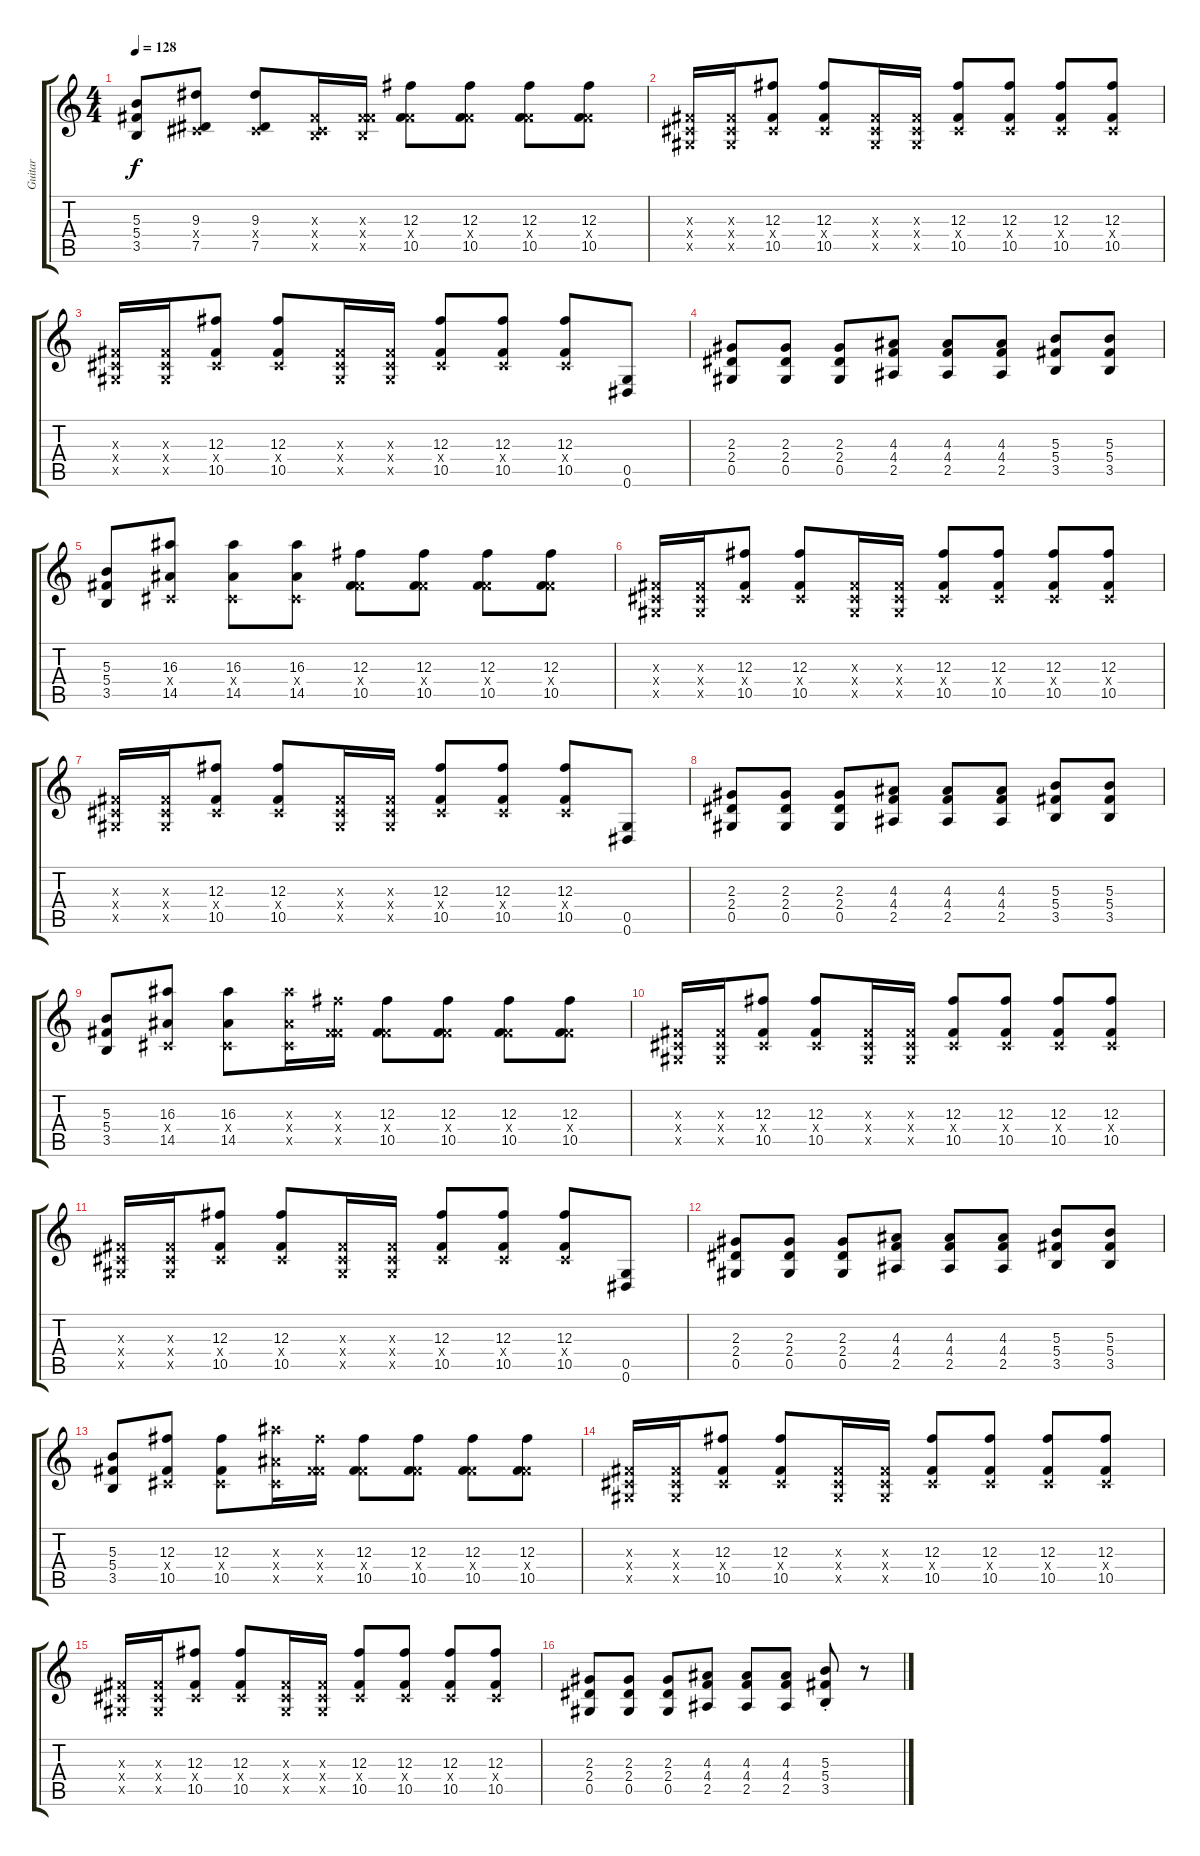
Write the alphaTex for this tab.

\track ("Guitar" "Guitar") {instrument distortionguitar}
\staff {score tabs}
\tuning (Eb4 Bb3 Gb3 Db3 Ab2 Eb2) {hide}
\ts (4 4)
\tempo 128
\clef g2
\ks c
(5.3 5.4 3.5).8{dy f} (9.3 0.4{x} 7.5).8 (9.3 0.4{x} 7.5).8 (0.3{x} 0.4{x} 3.5{x}).16 (0.3{x} 5.4{x} 3.5{x}).16 (12.3 5.4{x} 10.5).8 (12.3 5.4{x} 10.5).8 (12.3 5.4{x} 10.5).8 (12.3 5.4{x} 10.5).8 |
(0.3{x} 0.4{x} 0.5{x}).16 (0.3{x} 0.4{x} 0.5{x}).16 (12.3 0.4{x} 10.5).8 (12.3 0.4{x} 10.5).8 (0.3{x} 0.4{x} 0.5{x}).16 (0.3{x} 0.4{x} 0.5{x}).16 (12.3 0.4{x} 10.5).8 (12.3 0.4{x} 10.5).8 (12.3 0.4{x} 10.5).8 (12.3 0.4{x} 10.5).8 |
(0.3{x} 0.4{x} 0.5{x}).16 (0.3{x} 0.4{x} 0.5{x}).16 (12.3 0.4{x} 10.5).8 (12.3 0.4{x} 10.5).8 (0.3{x} 0.4{x} 0.5{x}).16 (0.3{x} 0.4{x} 0.5{x}).16 (12.3 0.4{x} 10.5).8 (12.3 0.4{x} 10.5).8 (12.3 0.4{x} 10.5).8 (0.5 0.6).8 |
(2.3 2.4 0.5).8 (2.3 2.4 0.5).8 (2.3 2.4 0.5).8 (4.3 4.4 2.5).8 (4.3 4.4 2.5).8 (4.3 4.4 2.5).8 (5.3 5.4 3.5).8 (5.3 5.4 3.5).8 |
(5.3 5.4 3.5).8 (16.3 0.4{x} 14.5).8 (16.3 0.4{x} 14.5).8 (16.3 0.4{x} 14.5).8 (12.3 5.4{x} 10.5).8 (12.3 5.4{x} 10.5).8 (12.3 5.4{x} 10.5).8 (12.3 5.4{x} 10.5).8 |
(0.3{x} 0.4{x} 0.5{x}).16 (0.3{x} 0.4{x} 0.5{x}).16 (12.3 0.4{x} 10.5).8 (12.3 0.4{x} 10.5).8 (0.3{x} 0.4{x} 0.5{x}).16 (0.3{x} 0.4{x} 0.5{x}).16 (12.3 0.4{x} 10.5).8 (12.3 0.4{x} 10.5).8 (12.3 0.4{x} 10.5).8 (12.3 0.4{x} 10.5).8 |
(0.3{x} 0.4{x} 0.5{x}).16 (0.3{x} 0.4{x} 0.5{x}).16 (12.3 0.4{x} 10.5).8 (12.3 0.4{x} 10.5).8 (0.3{x} 0.4{x} 0.5{x}).16 (0.3{x} 0.4{x} 0.5{x}).16 (12.3 0.4{x} 10.5).8 (12.3 0.4{x} 10.5).8 (12.3 0.4{x} 10.5).8 (0.5 0.6).8 |
(2.3 2.4 0.5).8 (2.3 2.4 0.5).8 (2.3 2.4 0.5).8 (4.3 4.4 2.5).8 (4.3 4.4 2.5).8 (4.3 4.4 2.5).8 (5.3 5.4 3.5).8 (5.3 5.4 3.5).8 |
(5.3 5.4 3.5).8 (16.3 0.4{x} 14.5).8 (16.3 0.4{x} 14.5).8 (16.3{x} 0.4{x} 14.5{x}).16 (12.3{x} 5.4{x} 10.5{x}).16 (12.3 5.4{x} 10.5).8 (12.3 5.4{x} 10.5).8 (12.3 5.4{x} 10.5).8 (12.3 5.4{x} 10.5).8 |
(0.3{x} 0.4{x} 0.5{x}).16 (0.3{x} 0.4{x} 0.5{x}).16 (12.3 0.4{x} 10.5).8 (12.3 0.4{x} 10.5).8 (0.3{x} 0.4{x} 0.5{x}).16 (0.3{x} 0.4{x} 0.5{x}).16 (12.3 0.4{x} 10.5).8 (12.3 0.4{x} 10.5).8 (12.3 0.4{x} 10.5).8 (12.3 0.4{x} 10.5).8 |
(0.3{x} 0.4{x} 0.5{x}).16 (0.3{x} 0.4{x} 0.5{x}).16 (12.3 0.4{x} 10.5).8 (12.3 0.4{x} 10.5).8 (0.3{x} 0.4{x} 0.5{x}).16 (0.3{x} 0.4{x} 0.5{x}).16 (12.3 0.4{x} 10.5).8 (12.3 0.4{x} 10.5).8 (12.3 0.4{x} 10.5).8 (0.5 0.6).8 |
(2.3 2.4 0.5).8 (2.3 2.4 0.5).8 (2.3 2.4 0.5).8 (4.3 4.4 2.5).8 (4.3 4.4 2.5).8 (4.3 4.4 2.5).8 (5.3 5.4 3.5).8 (5.3 5.4 3.5).8 |
(5.3 5.4 3.5).8 (12.3 0.4{x} 10.5).8 (12.3 0.4{x} 10.5).8 (16.3{x} 0.4{x} 14.5{x}).16 (12.3{x} 5.4{x} 10.5{x}).16 (12.3 5.4{x} 10.5).8 (12.3 5.4{x} 10.5).8 (12.3 5.4{x} 10.5).8 (12.3 5.4{x} 10.5).8 |
(0.3{x} 0.4{x} 0.5{x}).16 (0.3{x} 0.4{x} 0.5{x}).16 (12.3 0.4{x} 10.5).8 (12.3 0.4{x} 10.5).8 (0.3{x} 0.4{x} 0.5{x}).16 (0.3{x} 0.4{x} 0.5{x}).16 (12.3 0.4{x} 10.5).8 (12.3 0.4{x} 10.5).8 (12.3 0.4{x} 10.5).8 (12.3 0.4{x} 10.5).8 |
(0.3{x} 0.4{x} 0.5{x}).16 (0.3{x} 0.4{x} 0.5{x}).16 (12.3 0.4{x} 10.5).8 (12.3 0.4{x} 10.5).8 (0.3{x} 0.4{x} 0.5{x}).16 (0.3{x} 0.4{x} 0.5{x}).16 (12.3 0.4{x} 10.5).8 (12.3 0.4{x} 10.5).8 (12.3 0.4{x} 10.5).8 (12.3 0.4{x} 10.5).8 |
(2.3 2.4 0.5).8 (2.3 2.4 0.5).8 (2.3 2.4 0.5).8 (4.3 4.4 2.5).8 (4.3 4.4 2.5).8 (4.3 4.4 2.5).8 (5.3{st} 5.4{st} 3.5{st}).8 r.8
